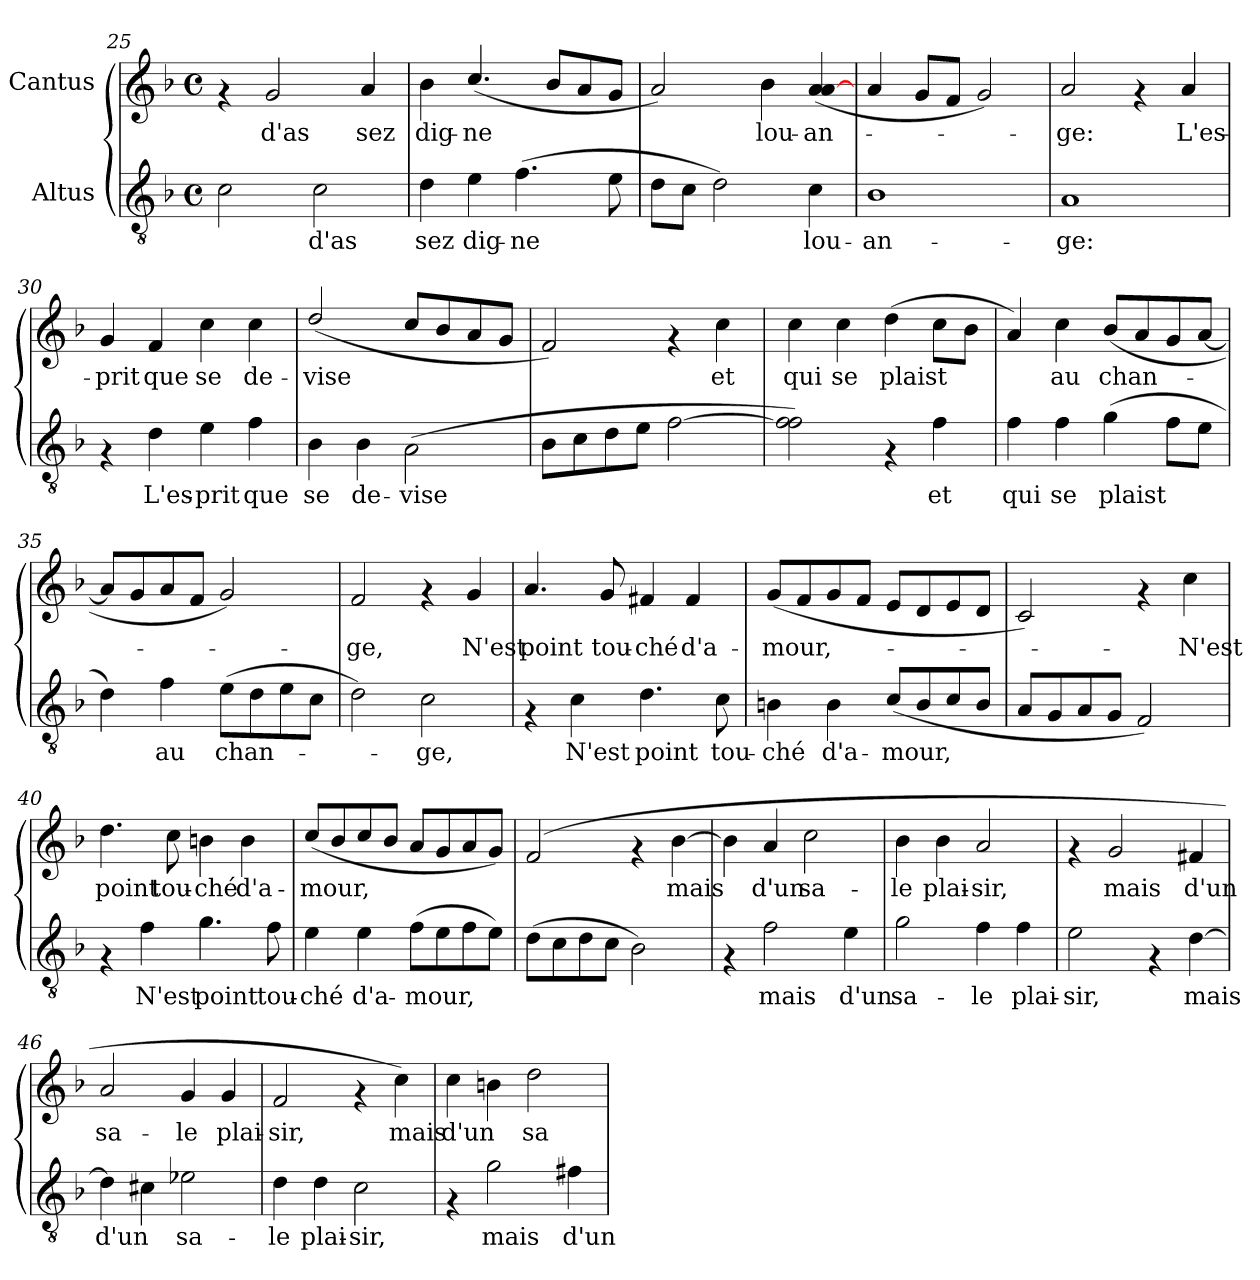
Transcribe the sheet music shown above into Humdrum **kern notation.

**kern	**text	**kern	**text
*part2	*part2	*part1	*part1
*staff2	*staff2	*staff1	*staff1
*I"Altus	*	*I"Cantus	*
*clefGv2	*	*clefG2	*
*k[b-]	*	*k[b-]	*
*F:	*	*F:	*
*M4/4	*	*M4/4	*
*met(c)	*	*met(c)	*
=25	=25	=25	=25
2c\	.	4rf	.
!	!	!	!LO:LY:b
.	.	2g/	d'as
!	!LO:LY:b	!	!
2c\	d'as	.	.
!	!	!	!LO:LY:b
.	.	4a/	sez
=26	=26	=26	=26
!	!LO:LY:b	!	!LO:LY:b
4d\	sez	4b-\	dig-
!	!LO:LY:b	!	!LO:LY:b
4e\	dig-	(<4.cc/	-ne
!	!LO:LY:b	!	!
(>4.f\	-ne	.	.
.	.	8b-/L	.
.	.	8a/	.
8e\	.	8g/J	.
=27	=27	=27	=27
8d\L	.	2a/)	.
8c\J	.	.	.
2d\)	.	.	.
!	!	!	!LO:LY:b
.	.	4b-\	lou-
!	!LO:LY:b	!	!LO:LY:b
4c\	lou-	(<4a/ [<4a/	-an-
=28	=28	=28	=28
!	!LO:LY:b	!	!
1B-	-an-	4a/	.
.	.	8g/L	.
.	.	8f/J	.
.	.	2g/)	.
=29	=29	=29	=29
!	!LO:LY:b	!	!LO:LY:b
1A	-ge:	2a/	-ge:
.	.	4rf	.
!	!	!	!LO:LY:b
.	.	4a/	L'es-
=30	=30	=30	=30
!	!	!	!LO:LY:b
4rF	.	4g/	-prit
!	!LO:LY:b	!	!LO:LY:b
4d\	L'es-	4f/	que
!	!LO:LY:b	!	!LO:LY:b
4e\	-prit	4cc\	se
!	!LO:LY:b	!	!LO:LY:b
4f\	que	4cc\	de-
!!LO:PB:g=z
=31	=31	=31	=31
!	!LO:LY:b	!	!LO:LY:b
4B-\	se	(<2dd/	-vise
!	!LO:LY:b	!	!
4B-\	de-	.	.
!	!LO:LY:b	!	!
(>2A\	-vise	8cc/L	.
.	.	8b-/	.
.	.	8a/	.
.	.	8g/J	.
=32	=32	=32	=32
8B-\L	.	2f/)	.
8c\	.	.	.
8d\	.	.	.
8e\J	.	.	.
[>2f\	.	4rf	.
!	!	!	!LO:LY:b
.	.	4cc\	et
=33	=33	=33	=33
!	!	!	!LO:LY:b
2f\] 2f\)	.	4cc\	qui
!	!	!	!LO:LY:b
.	.	4cc\	se
!	!	!	!LO:LY:b
4rF	.	(>4dd\	plaist
!	!LO:LY:b	!	!
4f\	et	8cc\L	.
.	.	8b-\J	.
=34	=34	=34	=34
!	!LO:LY:b	!	!
4f\	qui	4a/)	.
!	!LO:LY:b	!	!LO:LY:b
4f\	se	4cc\	au
!	!LO:LY:b	!	!LO:LY:b
(>4g\	plaist	(<8b-/L	chan-
.	.	8a/	.
8f\L	.	8g/	.
8e\J	.	[<8a/J	.
=35	=35	=35	=35
4d\)	.	8a/L]	.
.	.	8g/	.
!	!LO:LY:b	!	!
4f\	au	8a/	.
.	.	8f/J	.
!	!LO:LY:b	!	!
(>8e\L	chan-	2g/)	.
8d\	.	.	.
8e\	.	.	.
8c\J	.	.	.
=36	=36	=36	=36
!	!	!	!LO:LY:b
2d\)	.	2f/	-ge,
!	!LO:LY:b	!	!
2c\	-ge,	4rf	.
!	!	!	!LO:LY:b
.	.	4g/	N'est
!!LO:LB:g=z
=37	=37	=37	=37
!	!	!	!LO:LY:b
4rF	.	4.a/	point
!	!LO:LY:b	!	!
4c\	N'est	.	.
!	!	!	!LO:LY:b
.	.	8g/	tou-
!	!LO:LY:b	!	!LO:LY:b
4.d\	point	4f#X/	-ché
!	!	!	!LO:LY:b
.	.	4f#/	d'a-
!	!LO:LY:b	!	!
8c\	tou-	.	.
=38	=38	=38	=38
!	!LO:LY:b	!	!LO:LY:b
4Bn\	-ché	(<8g/L	-mour,-
.	.	8f/	.
!	!LO:LY:b	!	!
4B\	d'a-	8g/	.
.	.	8f/J	.
!	!LO:LY:b	!	!
(<8c/L	-mour,	8e/L	.
8B/	.	8d/	.
8c/	.	8e/	.
8B/J	.	8d/J	.
=39	=39	=39	=39
8A/L	.	2c/)	.
8G/	.	.	.
8A/	.	.	.
8G/J	.	.	.
2F/)	.	4rf	.
!	!	!	!LO:LY:b
.	.	4cc\	-N'est
=40	=40	=40	=40
!	!	!	!LO:LY:b
4rF	.	4.dd\	point
!	!LO:LY:b	!	!
4f\	N'est	.	.
!	!	!	!LO:LY:b
.	.	8cc\	tou-
!	!LO:LY:b	!	!LO:LY:b
4.g\	point	4bn\	-ché
!	!	!	!LO:LY:b
.	.	4b\	d'a-
!	!LO:LY:b	!	!
8f\	tou-	.	.
=41	=41	=41	=41
!	!LO:LY:b	!	!LO:LY:b
4e\	-ché	(<8cc/L	-mour,
.	.	8b-/	.
!	!LO:LY:b	!	!
4e\	d'a-	8cc/	.
.	.	8b-/J	.
!	!LO:LY:b	!	!
(>8f\L	-mour,	8a/L	.
8e\	.	8g/	.
8f\	.	8a/	.
8e\J)	.	8g/J)	.
!!LO:PB:g=z
=42	=42	=42	=42
(>8d\L	.	(<2f/	.
8c\	.	.	.
8d\	.	.	.
8c\J	.	.	.
2B-\)	.	4rf	.
!	!	!	!LO:LY:b
.	.	[>4b-\	mais
=43	=43	=43	=43
4rF	.	4b-\]	.
!	!LO:LY:b	!	!LO:LY:b
2f\	mais	4a/	d'un
!	!	!	!LO:LY:b
.	.	2cc\	sa-
!	!LO:LY:b	!	!
4e\	d'un	.	.
=44	=44	=44	=44
!	!LO:LY:b	!	!LO:LY:b
2g\	sa-	4b-\	-le
!	!	!	!LO:LY:b
.	.	4b-\	plai-
!	!LO:LY:b	!	!LO:LY:b
4f\	-le	2a/	-sir,
!	!LO:LY:b	!	!
4f\	plai-	.	.
=45	=45	=45	=45
!	!LO:LY:b	!	!
2e\	-sir,	4rf	.
!	!	!	!LO:LY:b
.	.	2g/	mais
4rF	.	.	.
!	!LO:LY:b	!	!LO:LY:b
[>4d\	mais	4f#X/	d'un
=46	=46	=46	=46
!	!LO:LY:b	!	!LO:LY:b
4d\]	d'un	2a/	sa-
4c#X\	.	.	.
!	!LO:LY:b	!	!LO:LY:b
2e-X\	sa-	4g/	-le
!	!	!	!LO:LY:b
.	.	4g/	plai-
=47	=47	=47	=47
!	!LO:LY:b	!	!LO:LY:b
4d\	-le	2f/	-sir,
!	!LO:LY:b	!	!
4d\	plai-	.	.
!	!LO:LY:b	!	!
2c\	-sir,	4rf	.
!	!	!	!LO:LY:b
.	.	4cc\)	mais
!!LO:LB:g=z
=48	=48	=48	=48
!	!	!	!LO:LY:b
4rF	.	4cc\	d'un
!	!LO:LY:b	!	!
2g\	mais	4bn\	.
!	!	!	!LO:LY:b
.	.	2dd\	sa-
!	!LO:LY:b	!	!
4f#X\	d'un	.	.
=	=	=	=
*-	*-	*-	*-
